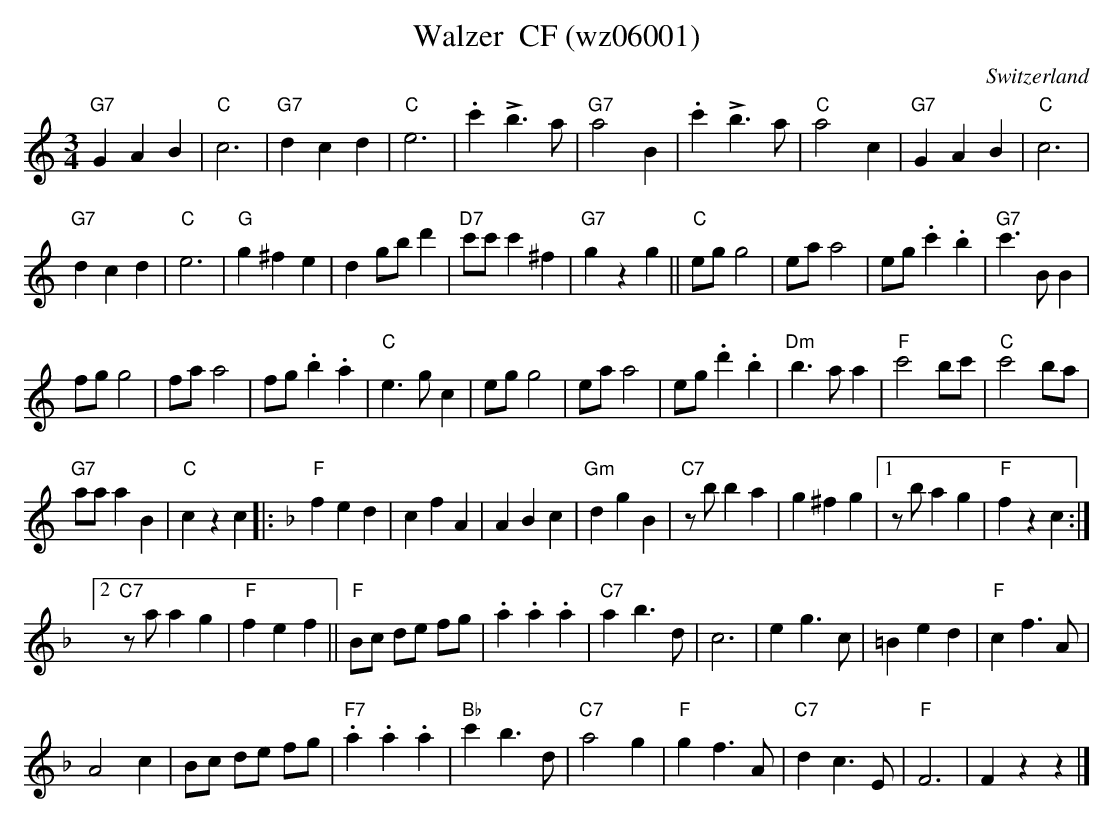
X:1
T:Walzer  CF (wz06001)
O:Switzerland
M:3/4
L:1/4
K:C major
"G7"GAB | "C"c3 | "G7"dcd | "C"e3 | .c'!>!b>a | "G7"a2B | .c'!>!b>a | "C"a2c |  "G7"GAB | "C"c3 |
"G7"dcd | "C"e3 | "G"g^fe | dg/b/ d' | "D7"c'/c'/c'^f | "G7"gzg || "C"e/g/g2 | e/a/a2 | e/g/.c'.b | "G7"c'>BB |
f/g/g2 | f/a/a2 | f/g/.b.a | "C"e>gc | e/g/g2 | e/a/a2 | e/g/.d'.b | "Dm"b>aa | "F"c'2b/c'/ | "C"c'2 b/a/ |
"G7"a/a/aB | "C"czc |: [K:F] "F"fed | cfA | ABc | "Gm"dgB | "C7"z/b/ba | g^fg |1 z/b/ag | "F"fzc :|2
"C7"z/a/ag | "F"fef || "F"B/c/ d/e/ f/g/ | .a.a.a | "C7"ab>d | c3 | eg>c | =Bed | "F"cf>A |
A2c | B/c/ d/e/ f/g/ | "F7".a.a.a | "Bb"c'b>d | "C7"a2g | "F"gf>A | "C7"dc>E | "F"F3 | Fzz |]
